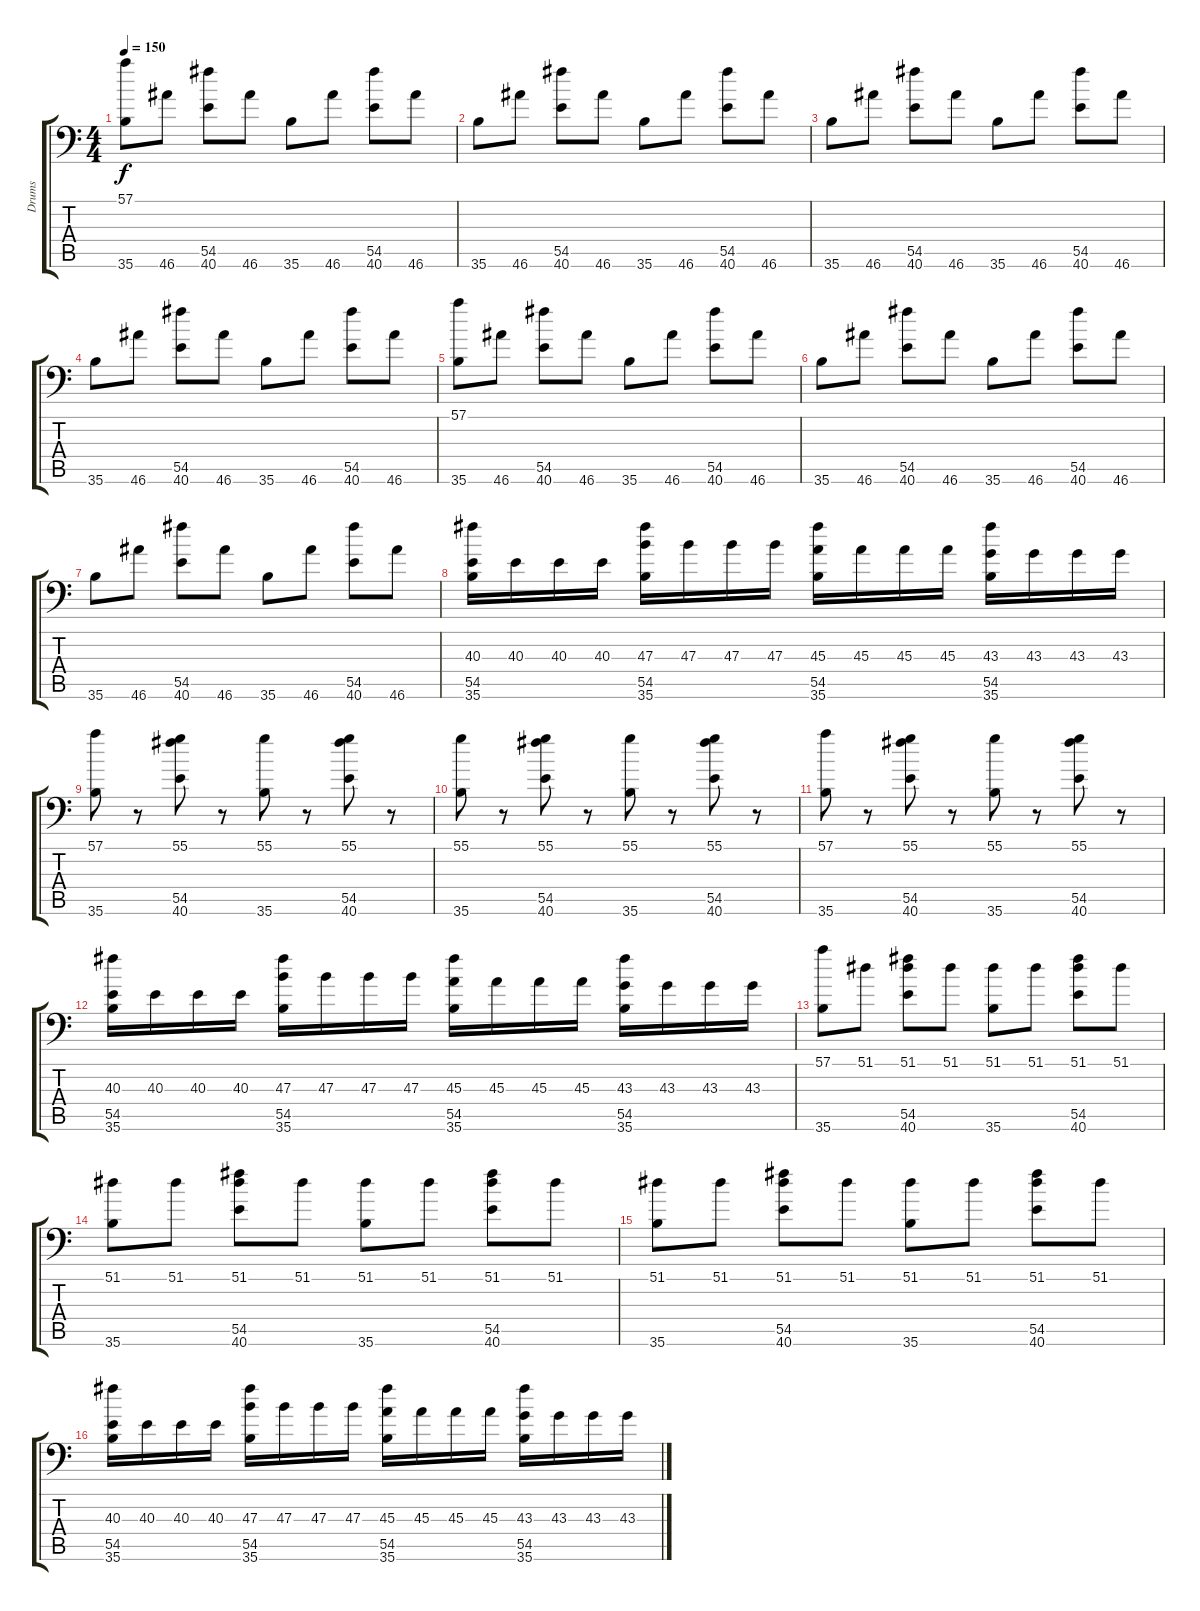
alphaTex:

\track ("Drums" "Drums") {instrument acousticgrandpiano}
\staff {score tabs}
\tuning (C-1 C-1 C-1 C-1 C-1 C-1) {hide}
\ts (4 4)
\tempo 150
\clef f4
\ks c
(57.1 35.6).8{dy f} 46.6.8 (54.5 40.6).8 46.6.8 35.6.8 46.6.8 (54.5 40.6).8 46.6.8 |
35.6.8 46.6.8 (54.5 40.6).8 46.6.8 35.6.8 46.6.8 (54.5 40.6).8 46.6.8 |
35.6.8 46.6.8 (54.5 40.6).8 46.6.8 35.6.8 46.6.8 (54.5 40.6).8 46.6.8 |
35.6.8 46.6.8 (54.5 40.6).8 46.6.8 35.6.8 46.6.8 (54.5 40.6).8 46.6.8 |
(57.1 35.6).8 46.6.8 (54.5 40.6).8 46.6.8 35.6.8 46.6.8 (54.5 40.6).8 46.6.8 |
35.6.8 46.6.8 (54.5 40.6).8 46.6.8 35.6.8 46.6.8 (54.5 40.6).8 46.6.8 |
35.6.8 46.6.8 (54.5 40.6).8 46.6.8 35.6.8 46.6.8 (54.5 40.6).8 46.6.8 |
(40.3 54.5 35.6).16 40.3.16 40.3.16 40.3.16 (47.3 54.5 35.6).16 47.3.16 47.3.16 47.3.16 (45.3 54.5 35.6).16 45.3.16 45.3.16 45.3.16 (43.3 54.5 35.6).16 43.3.16 43.3.16 43.3.16 |
(57.1 35.6).8 r.8 (55.1 54.5 40.6).8 r.8 (55.1 35.6).8 r.8 (55.1 54.5 40.6).8 r.8 |
(55.1 35.6).8 r.8 (55.1 54.5 40.6).8 r.8 (55.1 35.6).8 r.8 (55.1 54.5 40.6).8 r.8 |
(57.1 35.6).8 r.8 (55.1 54.5 40.6).8 r.8 (55.1 35.6).8 r.8 (55.1 54.5 40.6).8 r.8 |
(40.3 54.5 35.6).16 40.3.16 40.3.16 40.3.16 (47.3 54.5 35.6).16 47.3.16 47.3.16 47.3.16 (45.3 54.5 35.6).16 45.3.16 45.3.16 45.3.16 (43.3 54.5 35.6).16 43.3.16 43.3.16 43.3.16 |
(57.1 35.6).8 51.1.8 (51.1 54.5 40.6).8 51.1.8 (51.1 35.6).8 51.1.8 (51.1 54.5 40.6).8 51.1.8 |
(51.1 35.6).8 51.1.8 (51.1 54.5 40.6).8 51.1.8 (51.1 35.6).8 51.1.8 (51.1 54.5 40.6).8 51.1.8 |
(51.1 35.6).8 51.1.8 (51.1 54.5 40.6).8 51.1.8 (51.1 35.6).8 51.1.8 (51.1 54.5 40.6).8 51.1.8 |
(40.3 54.5 35.6).16 40.3.16 40.3.16 40.3.16 (47.3 54.5 35.6).16 47.3.16 47.3.16 47.3.16 (45.3 54.5 35.6).16 45.3.16 45.3.16 45.3.16 (43.3 54.5 35.6).16 43.3.16 43.3.16 43.3.16
